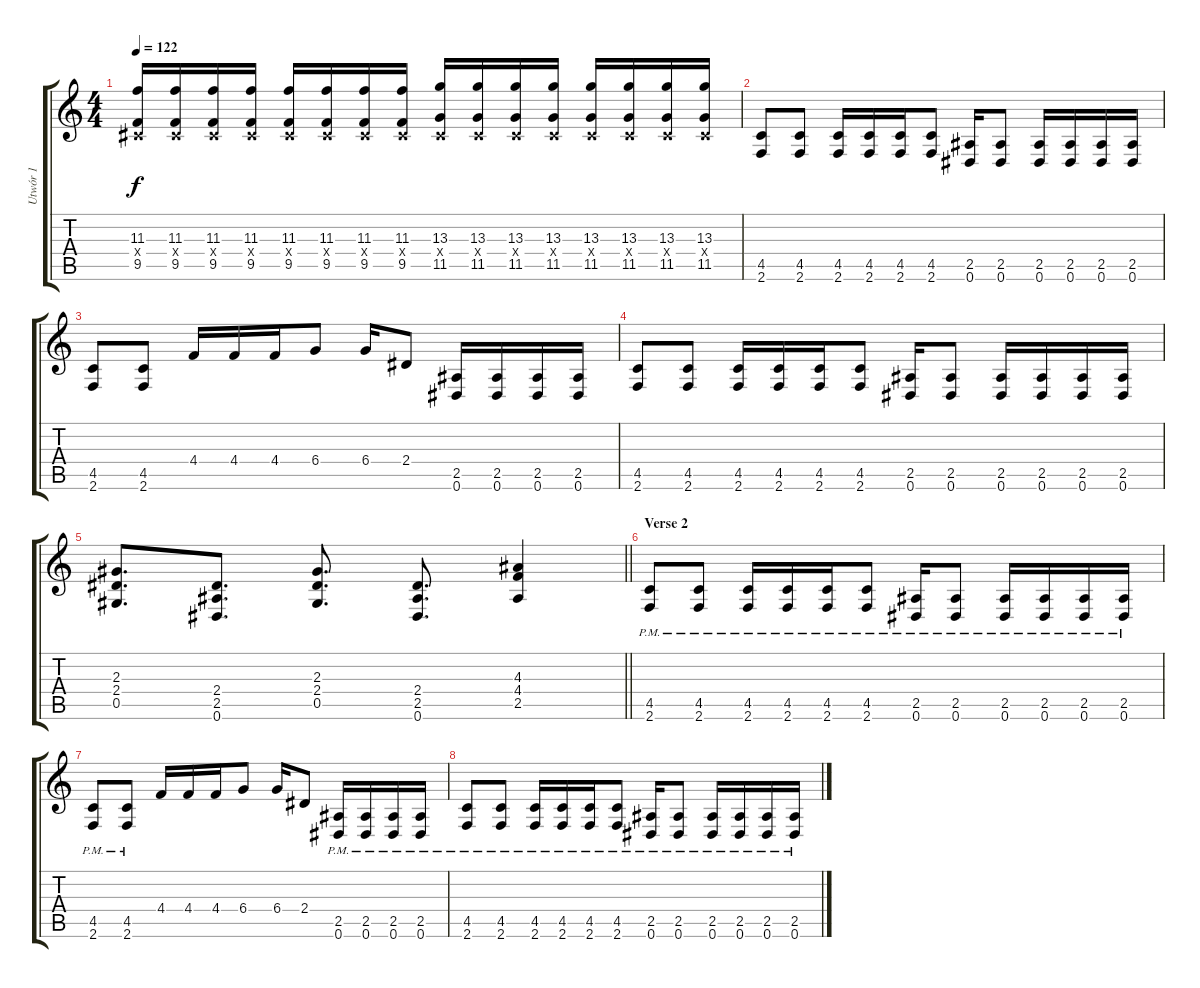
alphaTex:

\track ("Utwór 1" "Utwór 1") {instrument overdrivenguitar}
\staff {score tabs}
\tuning (Eb4 Bb3 Gb3 Db3 Ab2 Eb2) {hide}
\ts (4 4)
\tempo 122
\clef g2
\ks c
(11.3 0.4{x} 9.5).16{dy f} (11.3 0.4{x} 9.5).16 (11.3 0.4{x} 9.5).16 (11.3 0.4{x} 9.5).16 (11.3 0.4{x} 9.5).16 (11.3 0.4{x} 9.5).16 (11.3 0.4{x} 9.5).16 (11.3 0.4{x} 9.5).16 (13.3 0.4{x} 11.5).16 (13.3 0.4{x} 11.5).16 (13.3 0.4{x} 11.5).16 (13.3 0.4{x} 11.5).16 (13.3 0.4{x} 11.5).16 (13.3 0.4{x} 11.5).16 (13.3 0.4{x} 11.5).16 (13.3 0.4{x} 11.5).16 |
(4.5 2.6).8 (4.5 2.6).8 (4.5 2.6).16 (4.5 2.6).16 (4.5 2.6).16 (4.5 2.6).8 (2.5 0.6).16 (2.5 0.6).8 (2.5 0.6).16 (2.5 0.6).16 (2.5 0.6).16 (2.5 0.6).16 |
(4.5 2.6).8 (4.5 2.6).8 4.4.16 4.4.16 4.4.16 6.4.8 6.4.16 2.4.8 (2.5 0.6).16 (2.5 0.6).16 (2.5 0.6).16 (2.5 0.6).16 |
(4.5 2.6).8 (4.5 2.6).8 (4.5 2.6).16 (4.5 2.6).16 (4.5 2.6).16 (4.5 2.6).8 (2.5 0.6).16 (2.5 0.6).8 (2.5 0.6).16 (2.5 0.6).16 (2.5 0.6).16 (2.5 0.6).16 |
\barLineRight lightlight
(2.3 2.4 0.5).8{d} (2.4 2.5 0.6).8{d} (2.3 2.4 0.5).8{d} (2.4 2.5 0.6).8{d} (4.3 4.4 2.5).4 |
\section ("" "Verse 2")
(4.5{pm} 2.6{pm}).8 (4.5{pm} 2.6{pm}).8 (4.5{pm} 2.6{pm}).16 (4.5{pm} 2.6{pm}).16 (4.5{pm} 2.6{pm}).16 (4.5{pm} 2.6{pm}).8 (2.5{pm} 0.6{pm}).16 (2.5{pm} 0.6{pm}).8 (2.5{pm} 0.6{pm}).16 (2.5{pm} 0.6{pm}).16 (2.5{pm} 0.6{pm}).16 (2.5{pm} 0.6{pm}).16 |
(4.5{pm} 2.6{pm}).8 (4.5{pm} 2.6{pm}).8 4.4.16 4.4.16 4.4.16 6.4.8 6.4.16 2.4.8 (2.5{pm} 0.6{pm}).16 (2.5{pm} 0.6{pm}).16 (2.5{pm} 0.6{pm}).16 (2.5{pm} 0.6{pm}).16 |
(4.5{pm} 2.6{pm}).8 (4.5{pm} 2.6{pm}).8 (4.5{pm} 2.6{pm}).16 (4.5{pm} 2.6{pm}).16 (4.5{pm} 2.6{pm}).16 (4.5{pm} 2.6{pm}).8 (2.5{pm} 0.6{pm}).16 (2.5{pm} 0.6{pm}).8 (2.5{pm} 0.6{pm}).16 (2.5{pm} 0.6{pm}).16 (2.5{pm} 0.6{pm}).16 (2.5{pm} 0.6{pm}).16
